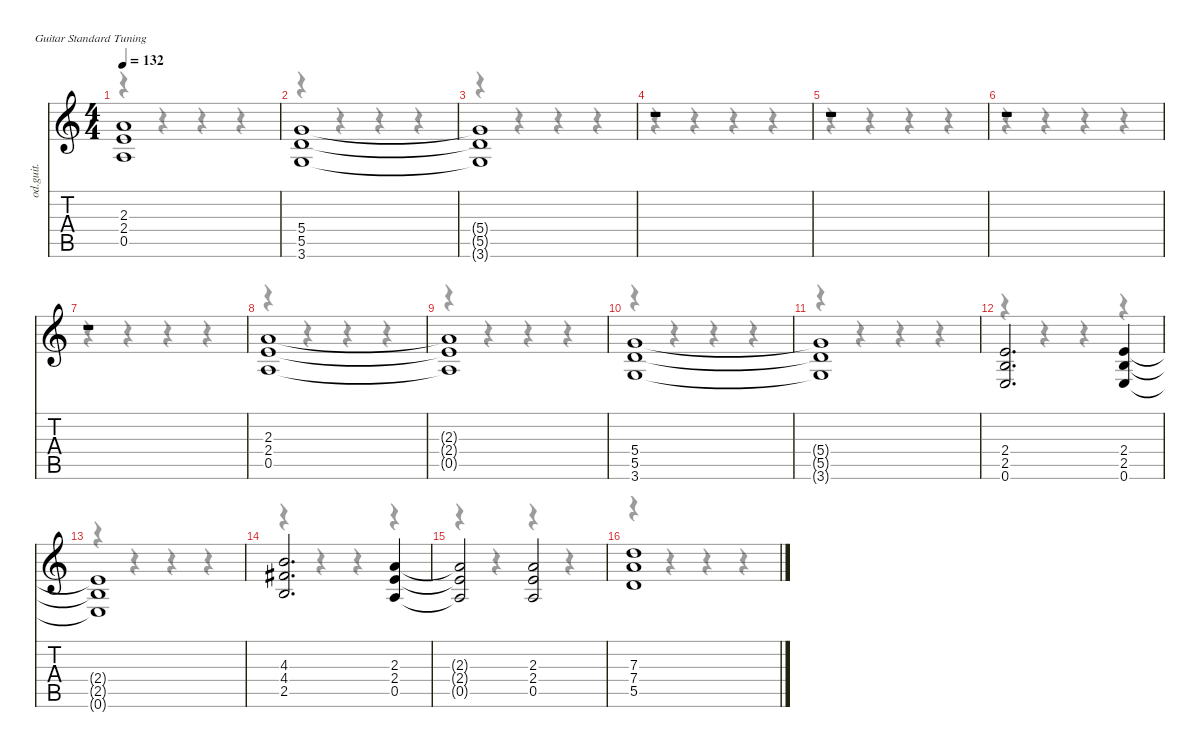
\defaultSystemsLayout 4
\hideDynamics
\bracketExtendMode nobrackets
\otherSystemsTrackNameOrientation horizontal
\track ("Gtr OD" "od.guit.") {instrument overdrivenguitar}
\staff {score tabs}
\tuning (E4 B3 G3 D3 A2 E2)
\voice
\ts (4 4)
\tempo 132
\clef g2
\ks c
(2.3{t} 2.4{t} 0.5{t}).1{dy f} |
(5.4 5.5 3.6).1 |
(5.4{t} 5.5{t} 3.6{t}).1 |
r.1 |
r.1 |
r.1 |
r.1 |
(2.3 2.4 0.5).1 |
(2.3{t} 2.4{t} 0.5{t}).1 |
(5.4 5.5 3.6).1 |
(5.4{t} 5.5{t} 3.6{t}).1 |
(2.4 2.5 0.6).2{d} (2.4 2.5 0.6).4 |
(2.4{t} 2.5{t} 0.6{t}).1 |
(4.3 4.4{acc #} 2.5).2{d} (2.3 2.4 0.5).4 |
(2.3{t} 2.4{t} 0.5{t}).2 (2.3 2.4 0.5).2 |
(7.3 7.4 5.5).1
\voice
\clef g2
\ottava regular
\simile none
\ks c
r.4{dy mf} r.4 r.4 r.4 |
r.4 r.4 r.4 r.4 |
r.4 r.4 r.4 r.4 |
r.4 r.4 r.4 r.4 |
r.4 r.4 r.4 r.4 |
r.4 r.4 r.4 r.4 |
r.4 r.4 r.4 r.4 |
r.4 r.4 r.4 r.4 |
r.4 r.4 r.4 r.4 |
r.4 r.4 r.4 r.4 |
r.4 r.4 r.4 r.4 |
r.4 r.4 r.4 r.4 |
r.4 r.4 r.4 r.4 |
r.4 r.4 r.4 r.4 |
r.4 r.4 r.4 r.4 |
r.4 r.4 r.4 r.4
